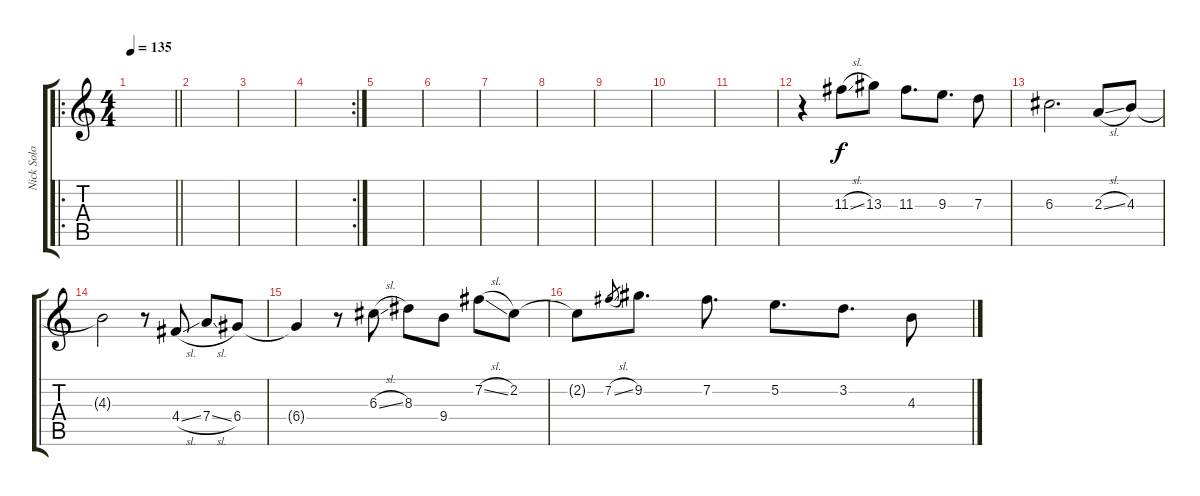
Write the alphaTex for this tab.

\track ("Nick Solo" "Nick Solo") {instrument distortionguitar}
\staff {score tabs}
\tuning (E4 B3 G3 D3 A2 E2) {hide}
\ro
\ts (4 4)
\tempo 135
\clef g2
\barLineRight lightlight
\ks c
|
|
|
\rc 2
|
|
|
|
|
|
|
|
r.4 11.3{sl}.8 13.3.8 11.3.8{d} 9.3.8{d} 7.3.8 |
6.3.2{d} 2.3{sl}.8 4.3.8 |
4.3{t}.2 r.8 4.4{sl}.8 7.4{sl}.8 6.4.8 |
6.4{t}.4 r.8 6.3{sl}.8 8.3.8 9.4.8 7.2{sl}.8 2.2.8 |
2.2{t}.8 7.2{sl}.8{gr} 9.2.8{d} 7.2.8{d} 5.2.8{d} 3.2.8{d} 4.3.8
